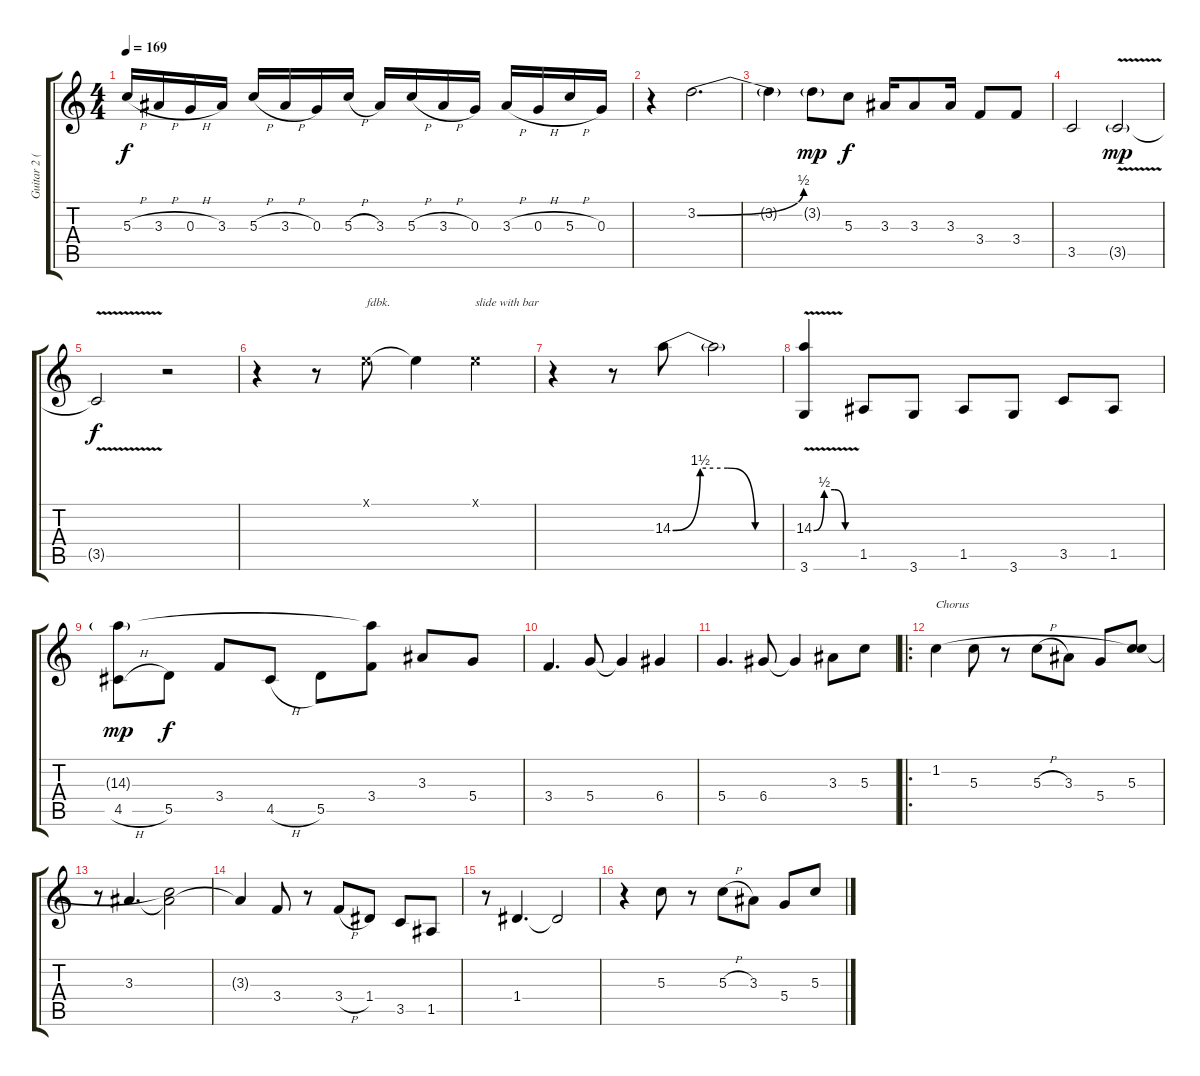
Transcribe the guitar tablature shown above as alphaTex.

\track ("Guitar 2 (Solo + Fills)" "Guitar 2 (") {instrument distortionguitar}
\staff {score tabs}
\tuning (E4 B3 G3 D3 A2 E2) {hide}
\ts (4 4)
\tempo 169
\clef g2
\ks c
5.3{h}.16{dy f} 3.3{h}.16 0.3{h}.16 3.3.16 5.3{h}.16 3.3{h}.16 0.3.16 5.3{h}.16 3.3.16 5.3{h}.16 3.3{h}.16 0.3.16 3.3{h}.16 0.3{h}.16 5.3{h}.16 0.3.16 |
r.4 3.2{be (bend 0 0 60 2)}.2{d} |
3.2{t}.4 3.2{g}.8{dy mp} 5.3.8{dy f} 3.3.16 3.3.8 3.3.16 3.4.8 3.4.8 |
3.5.2 3.5{v g}.2{dy mp} |
3.5{t}.2{dy f} r.2 |
r.4 r.8 0.1{x}.8{txt "fdbk."} 0.1{t}.4 0.1{x}.4{txt "slide with bar"} |
r.4 r.8 14.3{be (custom 0 0 15 6 30 6 45 0 60 0)}.8 14.3{t}.2 |
(14.3{be (custom 0 0 15 2 30 2 45 0 60 0) v} 3.6{v}).4 1.5.8 3.6.8 1.5.8 3.6.8 3.5.8 1.5.8 |
(14.3{g} 4.5{h}).8{dy mp} 5.5.8{dy f} 3.4.8 4.5{h}.8 5.5.8 (14.3{t} 3.4).8 3.3.8 5.4.8 |
3.4.4{d} 5.4.8 5.4{t}.4 6.4.4 |
5.4.4{d} 6.4.8 6.4{t}.4 3.3.8 5.3.8 |
\ro
1.2.4{txt "Chorus"} 5.3.8 r.8 5.3{h}.8 3.3.8 5.4.8 (1.2{t} 5.3).8 |
r.8 3.3.4{d} (1.2{t} 3.3{t}).2 |
3.3{t}.4 3.4.8 r.8 3.4{h}.8 1.4.8 3.5.8 1.5.8 |
r.8 1.4.4{d} 1.4{t}.2 |
r.4 5.3.8 r.8 5.3{h}.8 3.3.8 5.4.8 5.3.8
